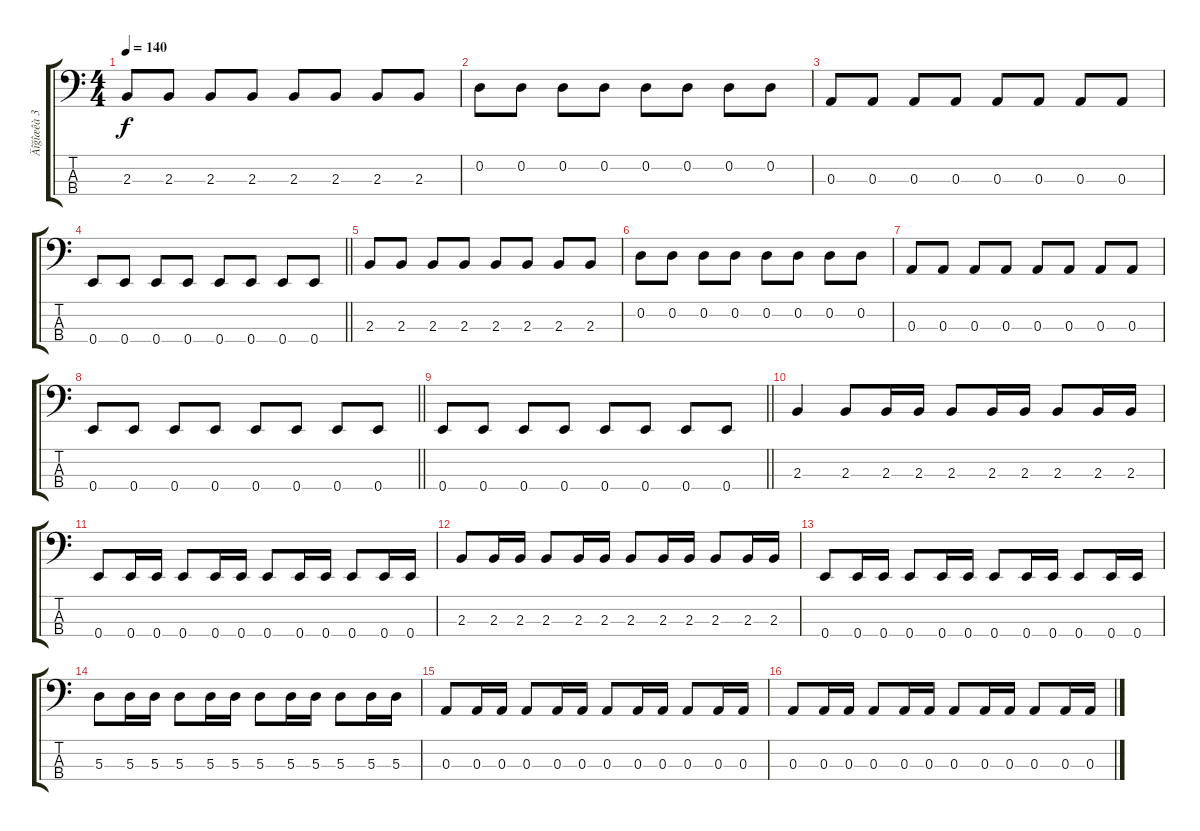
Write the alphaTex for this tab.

\track ("Äîğîæêà 3" "Äîğîæêà 3") {instrument electricbasspick}
\staff {score tabs}
\tuning (G2 D2 A1 E1) {hide}
\ts (4 4)
\tempo 140
\clef f4
\ks c
2.3.8{dy f} 2.3.8 2.3.8 2.3.8 2.3.8 2.3.8 2.3.8 2.3.8 |
0.2.8 0.2.8 0.2.8 0.2.8 0.2.8 0.2.8 0.2.8 0.2.8 |
0.3.8 0.3.8 0.3.8 0.3.8 0.3.8 0.3.8 0.3.8 0.3.8 |
\barLineRight lightlight
0.4.8 0.4.8 0.4.8 0.4.8 0.4.8 0.4.8 0.4.8 0.4.8 |
2.3.8 2.3.8 2.3.8 2.3.8 2.3.8 2.3.8 2.3.8 2.3.8 |
0.2.8 0.2.8 0.2.8 0.2.8 0.2.8 0.2.8 0.2.8 0.2.8 |
0.3.8 0.3.8 0.3.8 0.3.8 0.3.8 0.3.8 0.3.8 0.3.8 |
\barLineRight lightlight
0.4.8 0.4.8 0.4.8 0.4.8 0.4.8 0.4.8 0.4.8 0.4.8 |
\barLineRight lightlight
0.4.8 0.4.8 0.4.8 0.4.8 0.4.8 0.4.8 0.4.8 0.4.8 |
2.3.4 2.3.8 2.3.16 2.3.16 2.3.8 2.3.16 2.3.16 2.3.8 2.3.16 2.3.16 |
0.4.8 0.4.16 0.4.16 0.4.8 0.4.16 0.4.16 0.4.8 0.4.16 0.4.16 0.4.8 0.4.16 0.4.16 |
2.3.8 2.3.16 2.3.16 2.3.8 2.3.16 2.3.16 2.3.8 2.3.16 2.3.16 2.3.8 2.3.16 2.3.16 |
0.4.8 0.4.16 0.4.16 0.4.8 0.4.16 0.4.16 0.4.8 0.4.16 0.4.16 0.4.8 0.4.16 0.4.16 |
5.3.8 5.3.16 5.3.16 5.3.8 5.3.16 5.3.16 5.3.8 5.3.16 5.3.16 5.3.8 5.3.16 5.3.16 |
0.3.8 0.3.16 0.3.16 0.3.8 0.3.16 0.3.16 0.3.8 0.3.16 0.3.16 0.3.8 0.3.16 0.3.16 |
0.3.8 0.3.16 0.3.16 0.3.8 0.3.16 0.3.16 0.3.8 0.3.16 0.3.16 0.3.8 0.3.16 0.3.16
